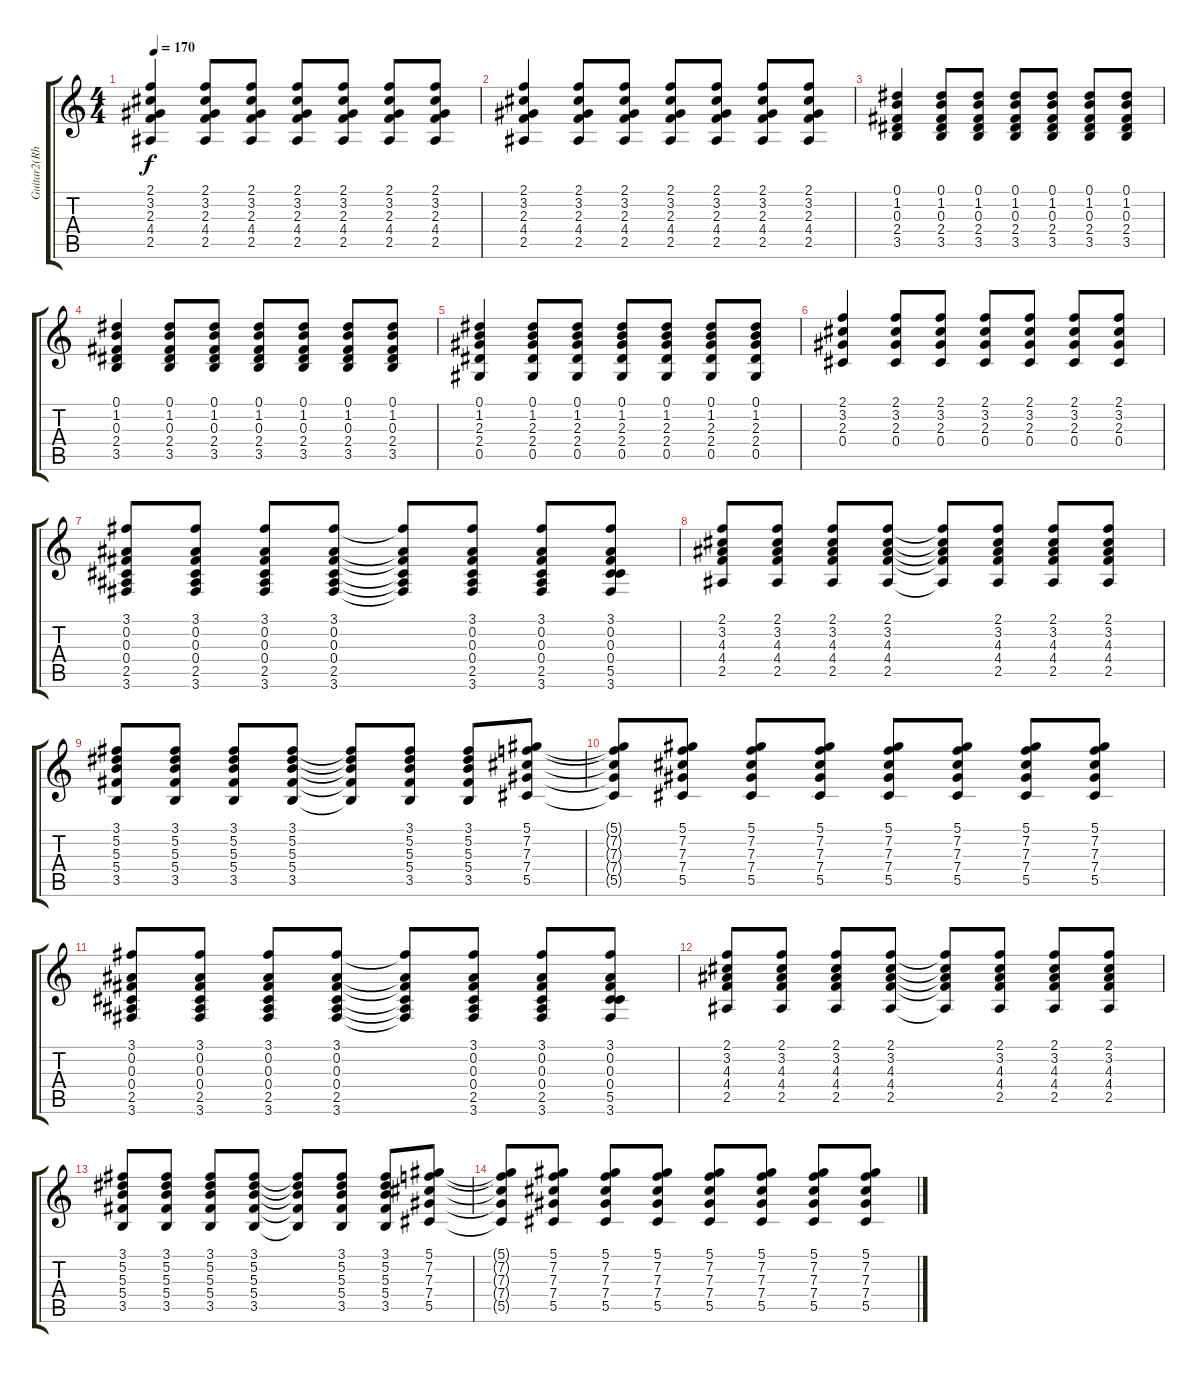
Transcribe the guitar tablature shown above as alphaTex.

\track ("Guitar2(Rhythm)" "Guitar2(Rh") {instrument distortionguitar}
\staff {score tabs}
\tuning (Eb4 Bb3 Gb3 Db3 Ab2 Eb2) {hide}
\ts (4 4)
\tempo 170
\clef g2
\ks c
(2.1 3.2 2.3 4.4 2.5).4{dy f} (2.1 3.2 2.3 4.4 2.5).8 (2.1 3.2 2.3 4.4 2.5).8 (2.1 3.2 2.3 4.4 2.5).8 (2.1 3.2 2.3 4.4 2.5).8 (2.1 3.2 2.3 4.4 2.5).8 (2.1 3.2 2.3 4.4 2.5).8 |
(2.1 3.2 2.3 4.4 2.5).4 (2.1 3.2 2.3 4.4 2.5).8 (2.1 3.2 2.3 4.4 2.5).8 (2.1 3.2 2.3 4.4 2.5).8 (2.1 3.2 2.3 4.4 2.5).8 (2.1 3.2 2.3 4.4 2.5).8 (2.1 3.2 2.3 4.4 2.5).8 |
(0.1 1.2 0.3 2.4 3.5).4 (0.1 1.2 0.3 2.4 3.5).8 (0.1 1.2 0.3 2.4 3.5).8 (0.1 1.2 0.3 2.4 3.5).8 (0.1 1.2 0.3 2.4 3.5).8 (0.1 1.2 0.3 2.4 3.5).8 (0.1 1.2 0.3 2.4 3.5).8 |
(0.1 1.2 0.3 2.4 3.5).4 (0.1 1.2 0.3 2.4 3.5).8 (0.1 1.2 0.3 2.4 3.5).8 (0.1 1.2 0.3 2.4 3.5).8 (0.1 1.2 0.3 2.4 3.5).8 (0.1 1.2 0.3 2.4 3.5).8 (0.1 1.2 0.3 2.4 3.5).8 |
(0.1 1.2 2.3 2.4 0.5).4 (0.1 1.2 2.3 2.4 0.5).8 (0.1 1.2 2.3 2.4 0.5).8 (0.1 1.2 2.3 2.4 0.5).8 (0.1 1.2 2.3 2.4 0.5).8 (0.1 1.2 2.3 2.4 0.5).8 (0.1 1.2 2.3 2.4 0.5).8 |
(2.1 3.2 2.3 0.4).4 (2.1 3.2 2.3 0.4).8 (2.1 3.2 2.3 0.4).8 (2.1 3.2 2.3 0.4).8 (2.1 3.2 2.3 0.4).8 (2.1 3.2 2.3 0.4).8 (2.1 3.2 2.3 0.4).8 |
(3.1 0.2 0.3 0.4 2.5 3.6).8 (3.1 0.2 0.3 0.4 2.5 3.6).8 (3.1 0.2 0.3 0.4 2.5 3.6).8 (3.1 0.2 0.3 0.4 2.5 3.6).8 (3.1{t} 0.2{t} 0.3{t} 0.4{t} 2.5{t} 3.6{t}).8 (3.1 0.2 0.3 0.4 2.5 3.6).8 (3.1 0.2 0.3 0.4 2.5 3.6).8 (3.1 0.2 0.3 0.4 5.5 3.6).8 |
(2.1 3.2 4.3 4.4 2.5).8 (2.1 3.2 4.3 4.4 2.5).8 (2.1 3.2 4.3 4.4 2.5).8 (2.1 3.2 4.3 4.4 2.5).8 (2.1{t} 3.2{t} 4.3{t} 4.4{t} 2.5{t}).8 (2.1 3.2 4.3 4.4 2.5).8 (2.1 3.2 4.3 4.4 2.5).8 (2.1 3.2 4.3 4.4 2.5).8 |
(3.1 5.2 5.3 5.4 3.5).8 (3.1 5.2 5.3 5.4 3.5).8 (3.1 5.2 5.3 5.4 3.5).8 (3.1 5.2 5.3 5.4 3.5).8 (3.1{t} 5.2{t} 5.3{t} 5.4{t} 3.5{t}).8 (3.1 5.2 5.3 5.4 3.5).8 (3.1 5.2 5.3 5.4 3.5).8 (5.1 7.2 7.3 7.4 5.5).8 |
(5.1{t} 7.2{t} 7.3{t} 7.4{t} 5.5{t}).8 (5.1 7.2 7.3 7.4 5.5).8 (5.1 7.2 7.3 7.4 5.5).8 (5.1 7.2 7.3 7.4 5.5).8 (5.1 7.2 7.3 7.4 5.5).8 (5.1 7.2 7.3 7.4 5.5).8 (5.1 7.2 7.3 7.4 5.5).8 (5.1 7.2 7.3 7.4 5.5).8 |
(3.1 0.2 0.3 0.4 2.5 3.6).8 (3.1 0.2 0.3 0.4 2.5 3.6).8 (3.1 0.2 0.3 0.4 2.5 3.6).8 (3.1 0.2 0.3 0.4 2.5 3.6).8 (3.1{t} 0.2{t} 0.3{t} 0.4{t} 2.5{t} 3.6{t}).8 (3.1 0.2 0.3 0.4 2.5 3.6).8 (3.1 0.2 0.3 0.4 2.5 3.6).8 (3.1 0.2 0.3 0.4 5.5 3.6).8 |
(2.1 3.2 4.3 4.4 2.5).8 (2.1 3.2 4.3 4.4 2.5).8 (2.1 3.2 4.3 4.4 2.5).8 (2.1 3.2 4.3 4.4 2.5).8 (2.1{t} 3.2{t} 4.3{t} 4.4{t} 2.5{t}).8 (2.1 3.2 4.3 4.4 2.5).8 (2.1 3.2 4.3 4.4 2.5).8 (2.1 3.2 4.3 4.4 2.5).8 |
(3.1 5.2 5.3 5.4 3.5).8 (3.1 5.2 5.3 5.4 3.5).8 (3.1 5.2 5.3 5.4 3.5).8 (3.1 5.2 5.3 5.4 3.5).8 (3.1{t} 5.2{t} 5.3{t} 5.4{t} 3.5{t}).8 (3.1 5.2 5.3 5.4 3.5).8 (3.1 5.2 5.3 5.4 3.5).8 (5.1 7.2 7.3 7.4 5.5).8 |
(5.1{t} 7.2{t} 7.3{t} 7.4{t} 5.5{t}).8 (5.1 7.2 7.3 7.4 5.5).8 (5.1 7.2 7.3 7.4 5.5).8 (5.1 7.2 7.3 7.4 5.5).8 (5.1 7.2 7.3 7.4 5.5).8 (5.1 7.2 7.3 7.4 5.5).8 (5.1 7.2 7.3 7.4 5.5).8 (5.1 7.2 7.3 7.4 5.5).8
